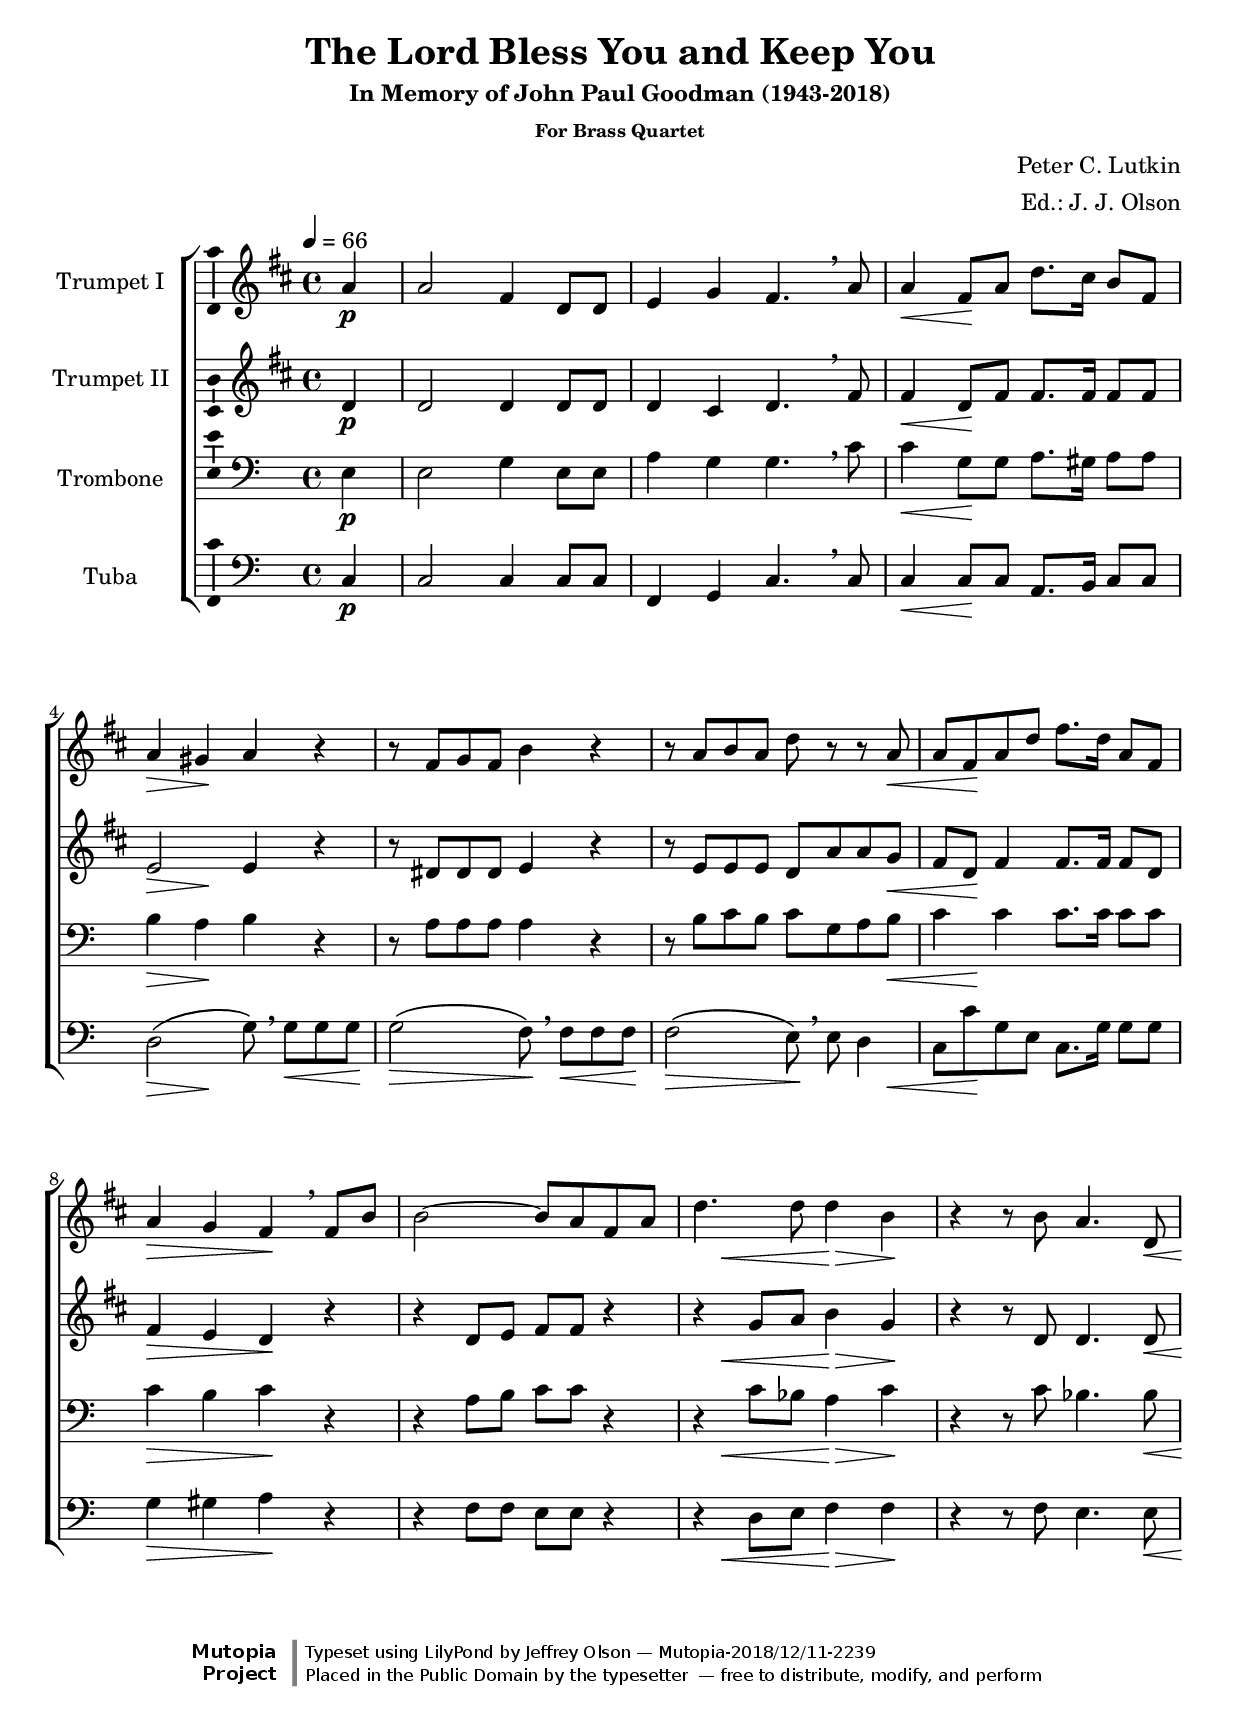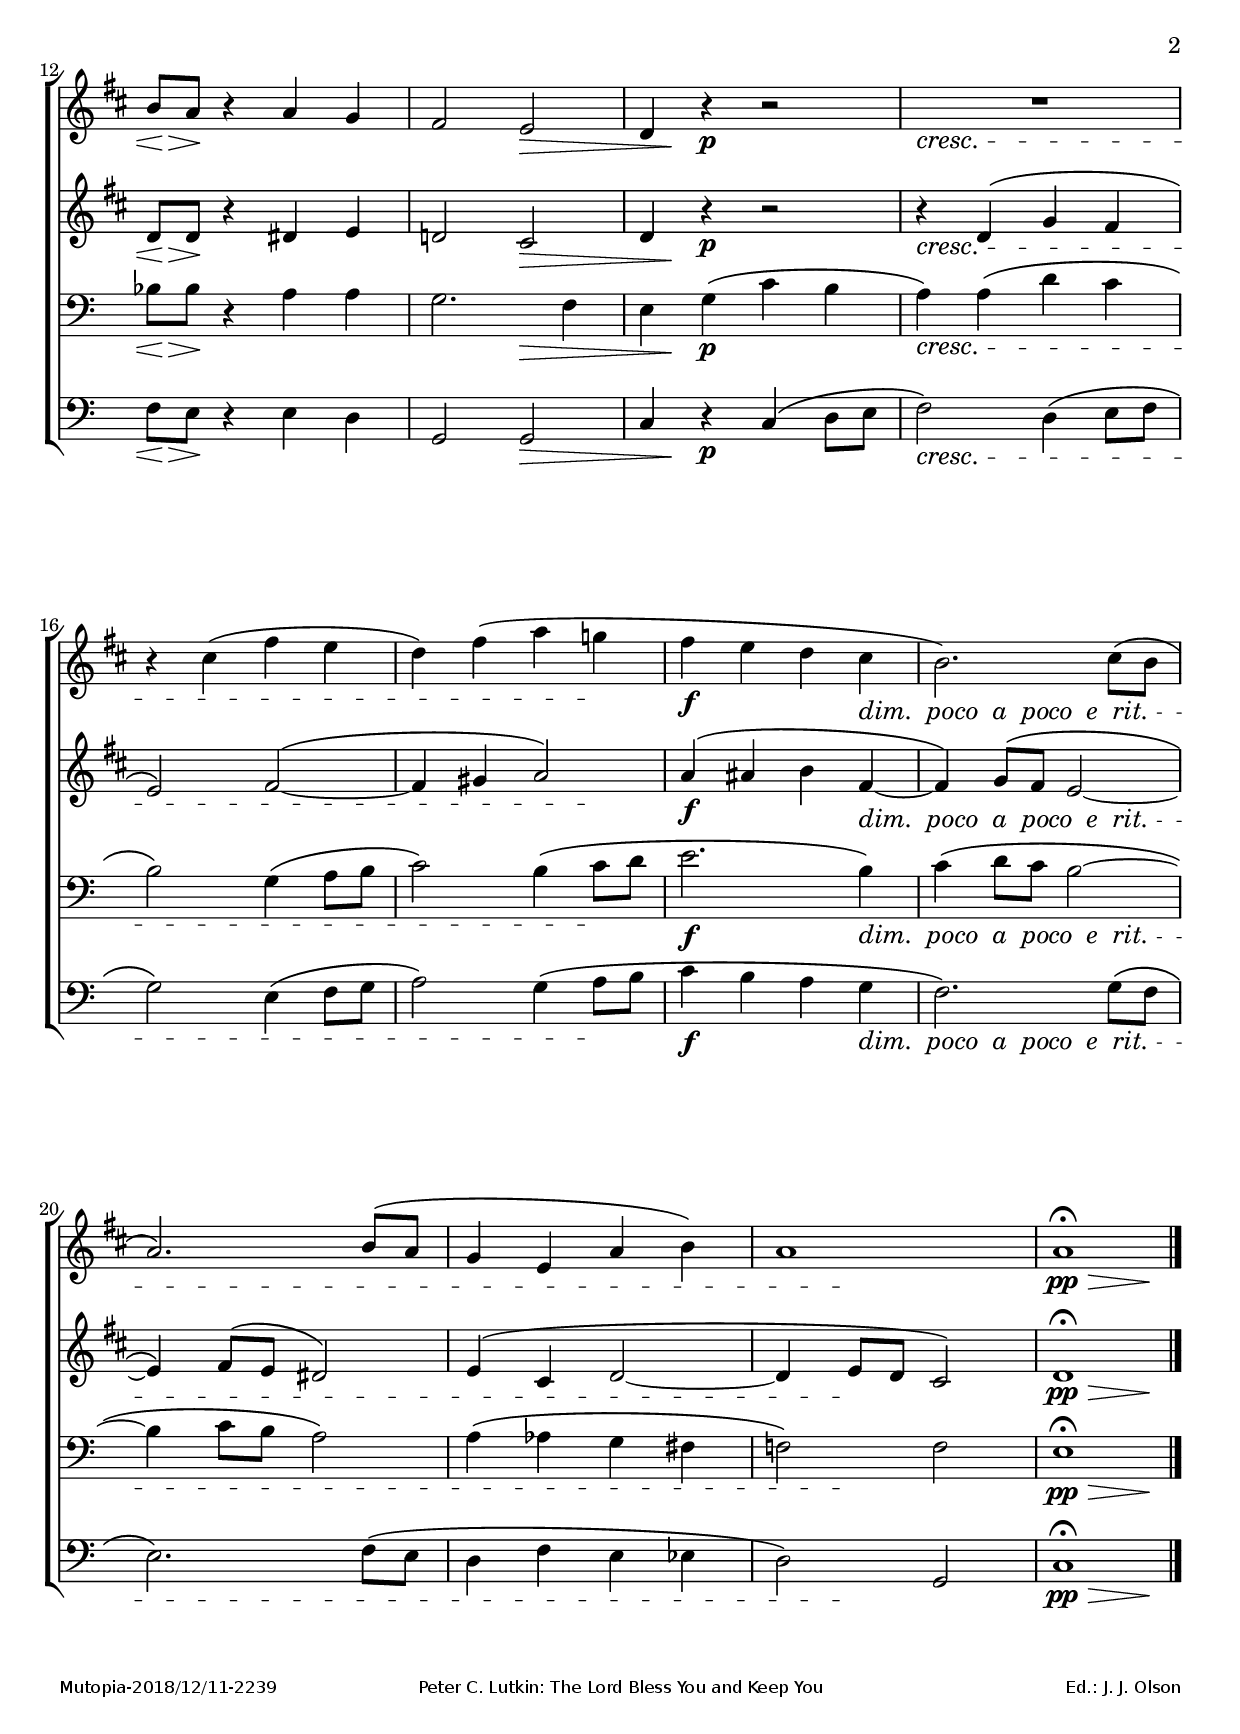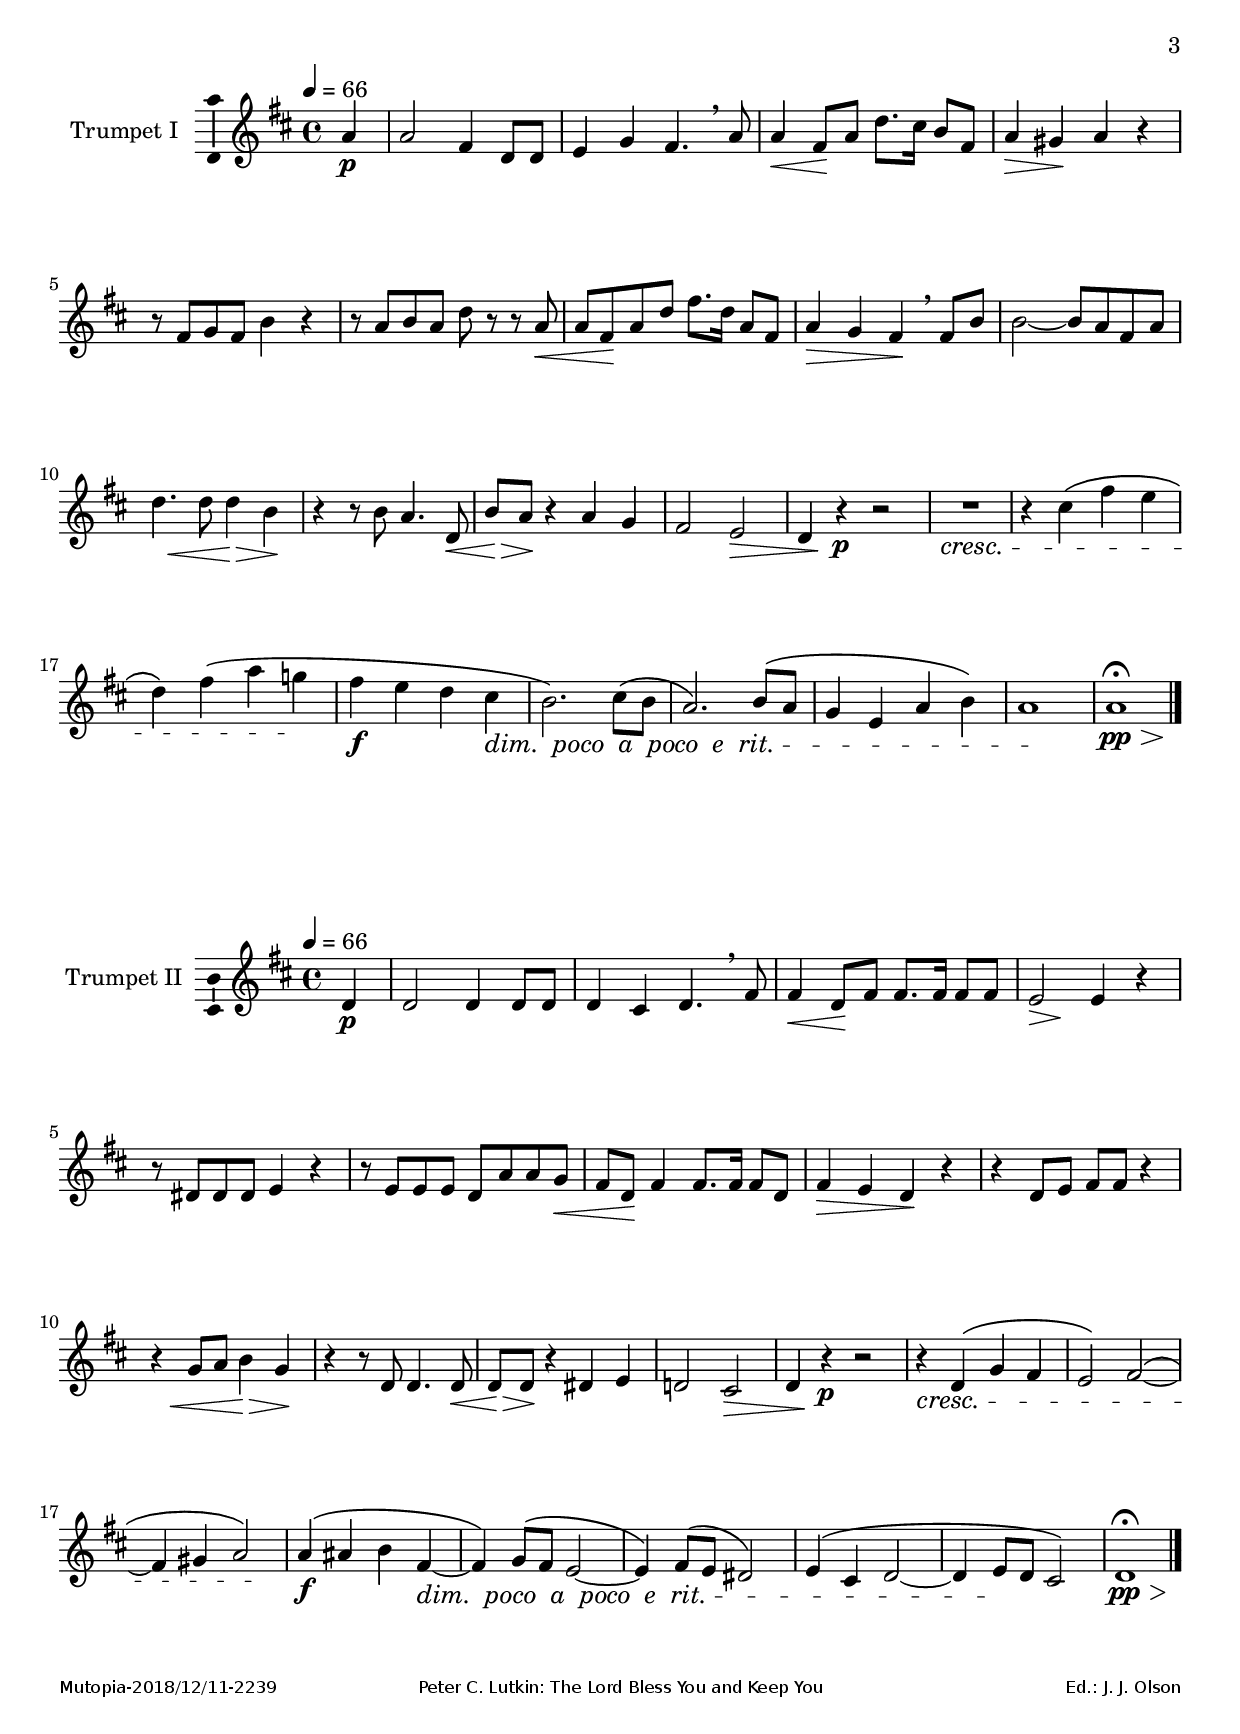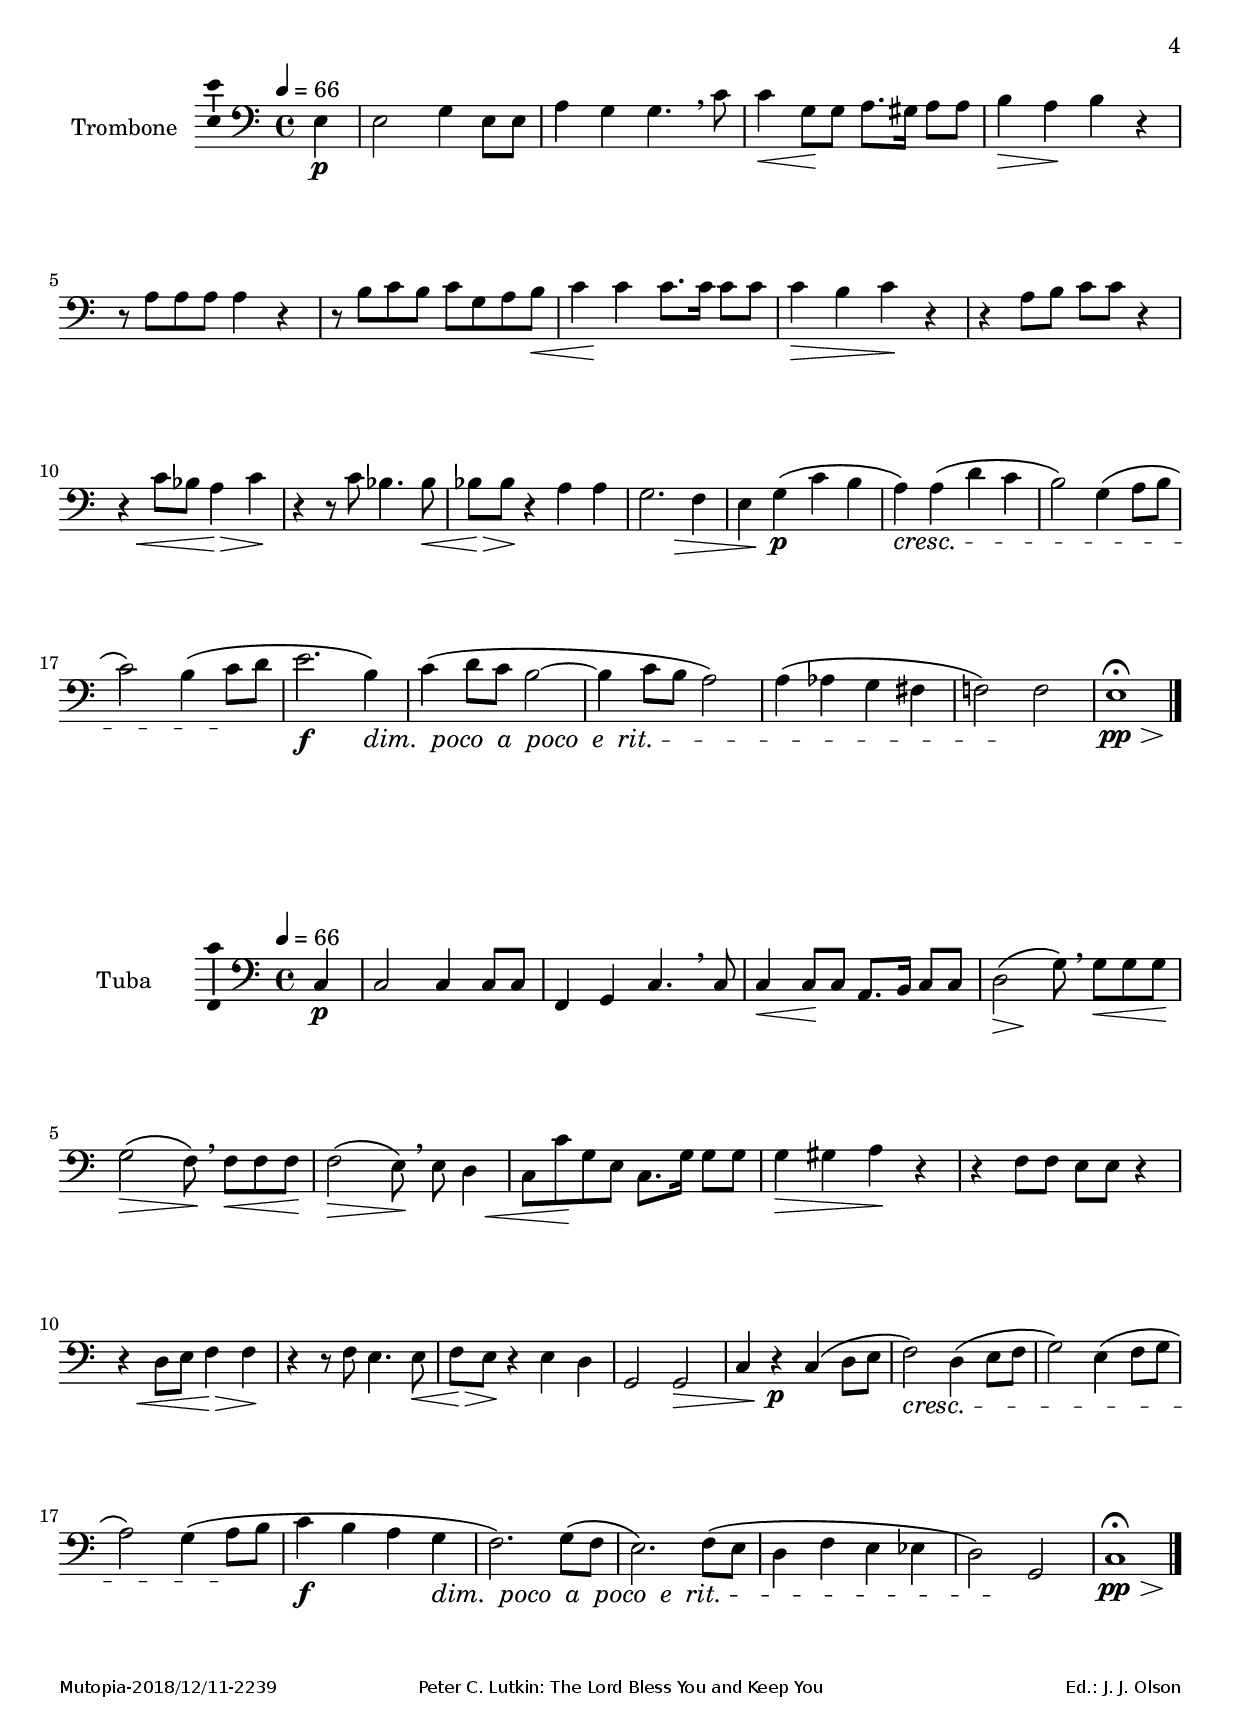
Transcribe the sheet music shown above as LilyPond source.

\version "2.18.2"

\header {
 title = "The Lord Bless You and Keep You"
 subtitle = \markup { \smaller "In Memory of John Paul Goodman (1943-2018)" }
 subsubtitle = \markup { \smaller "For Brass Quartet" }
 composer = "Peter C. Lutkin"
 arranger = "Ed.: J. J. Olson"
 date = "1900"
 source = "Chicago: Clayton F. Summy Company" % IMSLP525535
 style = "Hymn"
 mytagline = ##f

 %            o_
 %       (\___\/_____/)
 %  ~ ~ ~ ~ ~ / ~ ~ ~ ~ ~ ~ ~
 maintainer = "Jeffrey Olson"
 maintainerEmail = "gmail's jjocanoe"
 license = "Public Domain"

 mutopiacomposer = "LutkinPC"
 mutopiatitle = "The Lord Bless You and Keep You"
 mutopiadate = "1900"
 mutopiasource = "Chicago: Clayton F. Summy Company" % IMSLP525535
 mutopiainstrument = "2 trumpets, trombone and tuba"
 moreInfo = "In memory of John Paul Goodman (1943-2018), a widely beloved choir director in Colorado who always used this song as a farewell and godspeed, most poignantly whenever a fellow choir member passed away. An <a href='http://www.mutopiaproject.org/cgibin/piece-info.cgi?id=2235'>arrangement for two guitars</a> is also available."

 comptitle = \markup { \concat { \composer ": " \title } }
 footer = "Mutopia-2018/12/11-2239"
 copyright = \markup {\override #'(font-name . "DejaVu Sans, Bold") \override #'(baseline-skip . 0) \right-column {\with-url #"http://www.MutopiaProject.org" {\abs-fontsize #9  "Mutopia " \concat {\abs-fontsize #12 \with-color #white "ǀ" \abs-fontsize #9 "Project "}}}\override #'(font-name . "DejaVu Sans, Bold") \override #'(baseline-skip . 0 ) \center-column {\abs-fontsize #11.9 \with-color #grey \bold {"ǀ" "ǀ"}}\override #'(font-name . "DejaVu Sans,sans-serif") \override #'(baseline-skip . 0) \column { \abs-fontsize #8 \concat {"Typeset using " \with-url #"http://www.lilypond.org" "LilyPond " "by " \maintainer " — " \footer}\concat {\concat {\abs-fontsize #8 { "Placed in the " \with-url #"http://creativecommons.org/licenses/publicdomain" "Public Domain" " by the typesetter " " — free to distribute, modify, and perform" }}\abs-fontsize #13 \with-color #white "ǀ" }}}
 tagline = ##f
 myfoot = \markup{ \override #'(font-name . "DejaVu Sans,sans-serif") \column { \vspace #2 \abs-fontsize #8 \fill-line { \line { \footer } \line { \comptitle } \line { \arranger } } } }
}


\paper{
  %page-count = #6
  %#(set-paper-size "a4")      %uncomment to test specific paper size
  %#(set-paper-size "letter")  %uncomment to test specific paper size
  indent = \indent + 8\mm
  top-margin = 8\mm
  bottom-margin = 8\mm
  ragged-last-bottom = ##f
  print-first-page-number = ##f
  evenHeaderMarkup = \oddHeaderMarkup % so all page numbers to right
  oddFooterMarkup = \markup { \column {
      \fill-line { \on-the-fly #first-page \column { \vspace #2 \fromproperty #'header:copyright } }
      \fill-line { \on-the-fly #not-first-page \fromproperty #'header:myfoot }
    }
  }
  evenFooterMarkup = \oddFooterMarkup
}



% function to color notes that are near or out of range
#(define (color-pitch-range grob max-pitch hi-pitch lo-pitch min-pitch)
  (let ((pitch (ly:event-property (event-cause grob) 'pitch) ))
    (if pitch
      (if (ly:pitch<? max-pitch pitch) (x11-color 'red)
        (if (ly:pitch<? pitch min-pitch) (x11-color 'blue)
          (if (ly:pitch<? hi-pitch pitch) (x11-color 'orange)
            (if (ly:pitch<? pitch lo-pitch) (x11-color 'green)
) ) ) ) ) ) )

% pitch limits for brass quartet
% absolute max and min attainable
% comfortably attainable hi and lo

#(define (trumpet-Bb-pitch-range grob)
   (let ((max-pitch (ly:make-pitch  2 3 SHARP  ) )  ; F#6
         (hi-pitch  (ly:make-pitch  1 6 FLAT   ) )  ; Bb5
         (lo-pitch  (ly:make-pitch -1 2 NATURAL) )  ; E3
         (min-pitch (ly:make-pitch -1 2 NATURAL) )) ; E3
     (color-pitch-range grob max-pitch hi-pitch lo-pitch min-pitch)))

#(define (trombone-Bb-pitch-range grob)
   (let ((max-pitch (ly:make-pitch  1 1 NATURAL) )  ; D5
         (hi-pitch  (ly:make-pitch  0 3 NATURAL) )  ; F4
         (lo-pitch  (ly:make-pitch -2 6 FLAT   ) )  ; Bb2
         (min-pitch (ly:make-pitch -2 6 FLAT   ) )) ; Bb2
     (color-pitch-range grob max-pitch hi-pitch lo-pitch min-pitch)))

#(define (tuba-F-pitch-range grob)
   (let ((max-pitch (ly:make-pitch  0 5 NATURAL) )  ; A4
         (hi-pitch  (ly:make-pitch  0 3 NATURAL) )  ; F4
         (lo-pitch  (ly:make-pitch -3 6 NATURAL) )  ; B1
         (min-pitch (ly:make-pitch -3 3 NATURAL) )) ; F1
     (color-pitch-range grob max-pitch hi-pitch lo-pitch min-pitch)))

% tempo/dynamics
acl = _\markup { \smaller \italic "accel." }
rit = _\markup { \smaller \italic "rit." }
dim = _\markup { \smaller \italic "dim." }
crc = _\markup { \smaller \italic "cresc." }
dol = ^\markup { \center-align \smaller \italic "dolce" }
dcf = _\markup { \smaller \italic "D.C." }
fin = _\markup { \smaller \italic "Fin" }
pco = _\markup { \smaller \italic "poco" }
ahh = _\markup { \smaller \italic "a" }
ehh = _\markup { \smaller \italic "e" }

global = {
  \key c \major
  \time 4/4
  \tempo 4=66
}


soprano = \transpose c d {
  \transposition bes
  \global
  \partial 4 { g'4 } | %0
  g'2 e'4 c'8 c' | %1
  d'4 f' e'4. \breathe g'8 | %2
  g'4 e'8 g' c''8. b'16 a'8 e' | %3
  g'4 fis' g' r | %4

  r8 e' f' e' a'4 r | %5
  r8 g' a' g' c'' r r g' | %6
  g'8 e' g' c'' e''8. c''16 g'8 e' | %7
  g'4 f' e' \breathe e'8 a' | %8
  a'2~ a'8 g' e' g' | %9
  c''4. c''8 c''4 a' | %10
  r4 r8 a' g'4. c'8 | %11
  a'8 g' r4 g' f' | %12
  e'2 d' | %13

  c'4 r r2 | %14
  R1 | %15
  r4 b'\( e'' d'' | %16
  c''4\) e''\( g'' f''! | %17
  e''4 d'' c'' b' | %18
  a'2.\) b'8\( a' | %19
  g'2.\) a'8\( g' | %20
  f'4 d' g' a'\) | %21
  g'1 | %22
  g'1\fermata | %23
  \bar "|."

}

alto = \transpose c d {
  \transposition bes
  \global
  \partial 4 { c'4 } | %0
  c'2 c'4 c'8 c' | %1
  c'4 b c'4. \breathe e'8 | %2
  e'4 c'8 e' e'8. e'16 e'8 e' | %3
  d'2 d'4 r | %4

  r8 cis' cis' cis' d'4 r | %5
  r8 d' d' d' c' g' g' f' | %6
  e'8 c' e'4 e'8. e'16 e'8 c' | %7
  e'4 d' c' r | %8
  r4 c'8 d' e' e' r4 | %9
  r4 f'8 g' a'4 f' | %10
  r4 r8 c'8 c'4. c'8 | %11
  c'8 c' r4 cis' d' | %12
  c'!2 b | %13

  c'4 r r2 | %14
  r4 c'^\( f' e' | %15
  d'2\) e'~^\( | %16
  e'4 fis' g'2\) | %17
  g'4\( gis' a' e'~ | %18
  e'4\) f'8^\( e' d'2~ | %19
  d'4\) e'8^\( d' cis'2\) | %20
  d'4^\( b c'2~ | %21
  c'4 d'8 c' b2\) | %22
  c'1\fermata | %23
  \bar "|."
}

tenor = \transpose c c {
  \global
  \clef "bass"
  \partial 4 { e4 } | %0
  e2 g4 e8 e | %1
  a4 g g4. \breathe c'8 | %2
  c'4 g8 g a8. gis16 a8 a | %3
  b4 a b r | %4

  r8 a a a a4 r | %5
  r8 b c' b c' g a b | %6
  c'4 c' c'8. c'16 c'8 c' | %7
  c'4 b c' r | %8
  r4 a8 b c' c' r4 | %9
  r4 c'8 bes a4 c' | %10
  r4 r8 c' bes4. bes8 | %11
  bes8 bes r4 a a | %12
  g2. f4 | %13

  e4 g\( c' b | %14
  a4\) a\( d' c' | %15
  b2\) g4\( a8 b | %16
  c'2\) b4\( c'8 d' | %17
  e'2. b4\) | %18
  c'4\( d'8 c' b2~ | %19
  b4 c'8 b a2\) | %20
  a4\( aes g fis | %21
  f!2\) f | %22
  e1\fermata | %23
  \bar "|."

}

bass = \transpose c c {
  \global
  \clef "bass"
  \partial 4 { c4 } | %0
  c2 c4 c8 c | %1
  f,4 g, c4. \breathe c8 | %2
  c4 c8 c a,8. b,16 c8 c | %3
  d2\( g8\) \breathe g\< g g\! | %4

  g2\(\> f8\)\! \breathe f\< f f\! | %5
  f2\(\> e8\)\! \breathe e d4 | %6
  c8 c' g e c8. g16 g8 g | %7
  g4 gis a r | %8
  r4 f8 f e e r4 | %9
  r4 d8 e f4 f | %10
  r4 r8 f8 e4. e8 | %11
  f8 e r4 e4 d | %12
  g,2 g, | %13

  c4 r c\( d8 e | %14
  f2\) d4\( e8 f | %15
  g2\) e4\( f8 g | %16
  a2\) g4\( a8 b | %17
  c'4 b a g | %18
  f2.\) g8\( f | %19
  e2.\) f8\( e | %20
  d4 f e es | %21
  d2\) g, | %22
  c1\fermata | %23
  \bar "|."

}

% layout control for brass quartet score
pageQuartet = {
  \partial 4 { s4 } | %0
  s1 %1
  s1 %2
  s1 %3
  \break
  s1 %4
  s1 %5
  s1 %6
  s1 %7
  \break
  s1 %8
  s1 %9
  s1 %10
  s1 %11
  \break
  s1 %12
  s1 %13
  s1 %14
  s1 %15
  \break
  s1 %16
  s1 %17
  s1 %18
  s1 %19
  \break
  s1 %20
  s1 %21
  s1 %22
  s1 %23
  \pageBreak
}

% layout control for individual parts
pageParts = {
  \partial 4 { s4 } | %0
  s1 %1
  s1 %2
  s1 %3
  s1 %4
  \break
  s1 %5
  s1 %6
  s1 %7
  s1 %8
  s1 %9
  \break
  s1 %10
  s1 %11
  s1 %12
  s1 %13
  s1 %14
  s1 %15
  s1 %16
  \break
  s1 %17
  s1 %18
  s1 %19
  s1 %20
  s1 %21
  s1 %22
  s1 %23
}

dimpoco =
#(make-music 'DecrescendoEvent
             'span-direction START
             'span-type 'text
             'span-text "dim.  poco  a  poco  e  rit.")

% common dynamics
crescendi = {
  \partial 4 { s4\p } | %0
  s4 s4 s4 s4 %1
  s4 s4 s4 s4 %2
  s4\< s8\! s8 s4 s4 %3
  s4\> s4\! s4 s4 %4
  s4 s4 s4 s4 %5
  s4 s4 s4 s8 s8\< %6
  s8 s8\! s4 s4 s4 %7
  s4\> s4 s4\! s4 %8
  s4 s4 s4 s4 %9
  s8 s8\< s4 s4\> s4\! %10
  s4 s4 s4 s8 s8\< %11
  s16 s16\> s8\! s8 s8 s4 s4 %12
  s4 s4 s4\> s4 %13
  s8 s8\! s4\p s4 s4 %14
  s4\cresc s4 s4 s4 %15
  s4 s4 s4 s4 %16
  s4 s4 s4 s4\! %17
  s4\f s4 s4 s4\dimpoco %18
  s4 s4 s4 s4 %19
  s4 s4 s4 s4 %20
  s4 s4 s4 s4 %21
  s4 s4\! s4 s4 %22
  s4\pp\> s4 s4 s4\! %23
}

% a tempo track to control midi
tempO = {
  \partial 4 { \tempo 4=75 s4 } | %0
  \tempo 4=75 s4  \tempo 4=74 s4  \tempo 4=73 s4  \tempo 4=73 s4 %1
  \tempo 4=72 s4  \tempo 4=70 s4  \tempo 4=65 s4  \tempo 4=70 s4 %2
  \tempo 4=69 s4  \tempo 4=71 s4  \tempo 4=72 s4  \tempo 4=72 s4 %3
  \tempo 4=72 s4  \tempo 4=72 s4  \tempo 4=71 s4  \tempo 4=69 s4 %4
  \tempo 4=68 s4  \tempo 4=68 s4  \tempo 4=66 s4  \tempo 4=66 s4 %5
  \tempo 4=66 s4  \tempo 4=65 s4  \tempo 4=65 s4  \tempo 4=65 s4 %6
  \tempo 4=67 s4  \tempo 4=69 s4  \tempo 4=65 s4  \tempo 4=64 s4 %7
  \tempo 4=63 s4  \tempo 4=62 s4  \tempo 4=62 s4  \tempo 4=61 s4 %8
  \tempo 4=61 s4  \tempo 4=62 s4  \tempo 4=67 s4  \tempo 4=69 s4 %9
  \tempo 4=62 s4  \tempo 4=61 s4  \tempo 4=60 s4  \tempo 4=61 s4 %10
  \tempo 4=61 s4  \tempo 4=63 s4  \tempo 4=62 s4  \tempo 4=63 s4 %11
  \tempo 4=63 s4  \tempo 4=63 s4  \tempo 4=62 s4  \tempo 4=62 s4 %12
  \tempo 4=62 s4  \tempo 4=63 s4  \tempo 4=63 s4  \tempo 4=64 s4 %13
  \tempo 4=64 s4  \tempo 4=65 s4  \tempo 4=65 s4  \tempo 4=66 s4 %14
  \tempo 4=68 s4  \tempo 4=68 s4  \tempo 4=69 s4  \tempo 4=70 s4 %15
  \tempo 4=71 s4  \tempo 4=71 s4  \tempo 4=72 s4  \tempo 4=72 s4 %16
  \tempo 4=74 s4  \tempo 4=73 s4  \tempo 4=73 s4  \tempo 4=73 s4 %17
  \tempo 4=73 s4  \tempo 4=71 s4  \tempo 4=70 s4  \tempo 4=69 s4 %18
  \tempo 4=66 s4  \tempo 4=65 s4  \tempo 4=65 s4  \tempo 4=65 s4 %19
  \tempo 4=62 s4  \tempo 4=62 s4  \tempo 4=62 s4  \tempo 4=63 s4 %20
  \tempo 4=62 s4  \tempo 4=62 s4  \tempo 4=60 s4  \tempo 4=60 s4 %21
  \tempo 4=52 s4  \tempo 4=55 s4  \tempo 4=56 s4  \tempo 4=56 s4 %22
  \tempo 4=56 s4  \tempo 4=57 s4  \tempo 4=59 s4  \tempo 4=60 s4 %23
}


% for layout of quartet without midi
\score {
  \new ChoirStaff <<
    \new Staff \with {
      instrumentName = \markup{ "Trumpet I" }
    } {
      \override Staff.NoteHead.color = #trumpet-Bb-pitch-range
      <<
        \new Voice = "soprano" \with { \consists "Ambitus_engraver" } { \soprano }
        \pageQuartet
        \crescendi
      >>
    }
    \new Staff \with {
      instrumentName = \markup{ "Trumpet II" }
    } {
      \override Staff.NoteHead.color = #trumpet-Bb-pitch-range
      <<
        \new Voice = "alto" \with { \consists "Ambitus_engraver" } { \alto }
        \crescendi
      >>
    }
    \new Staff \with {
      instrumentName = \markup{ "Trombone" }
    } {
      \override Staff.NoteHead.color = #trombone-Bb-pitch-range
      <<
        \new Voice = "tenor" \with { \consists "Ambitus_engraver" } { \tenor }
        \crescendi
      >>
    }
    \new Staff \with {
      instrumentName = \markup{ "Tuba" }
    } {
      \override Staff.NoteHead.color = #tuba-F-pitch-range
      <<
        \new Voice = "bass" \with { \consists "Ambitus_engraver" } { \bass }
        \crescendi
      >>
    }
  >>
  \layout { }
}


% for tempo controlled midi of quartet
\score {
  \new ChoirStaff <<
    \new Staff \with {
      midiInstrument = "trumpet"
    } {
      <<
        { \soprano }
        { \tempO }
      >>
    }
    \new Staff \with {
      midiInstrument = "trumpet"
    } {
      <<
        { \alto }
      >>
    }
    \new Staff \with {
      midiInstrument = "trombone"
    } {
      <<
        { \tenor }
      >>
    }
    \new Staff \with {
      midiInstrument = "tuba"
    } {
      <<
        { \bass }
      >>
    }
  >>
  \midi { }
}


\score {
  \new Staff \with {
    instrumentName = \markup{ "Trumpet I" }
  } {
    %\override Staff.NoteHead.color = #trumpet-Bb-pitch-range
    <<
      \new Voice = "soprano" \with { \consists "Ambitus_engraver" } { \soprano }
      { \pageParts }
      { \crescendi }
    >>
  }
  \layout { }
}


\score {
  \new Staff \with {
    instrumentName = \markup{ "Trumpet II" }
  } {
    %\override Staff.NoteHead.color = #trumpet-Bb-pitch-range
    <<
      \new Voice = "alto" \with { \consists "Ambitus_engraver" } { \alto }
      { \pageParts }
      { \crescendi }
    >>
  }
  \layout { }
}


\score {
  \new Staff \with {
    instrumentName = \markup{ "Trombone" }
  } {
    %\override Staff.NoteHead.color = #trombone-Bb-pitch-range
    <<
      \new Voice = "tenor" \with { \consists "Ambitus_engraver" } { \tenor }
      { \pageParts }
      { \crescendi }
    >>
  }
  \layout { }
}


\score {
  \new Staff \with {
    instrumentName = \markup{ "Tuba" }
  } {
    %\override Staff.NoteHead.color = #tuba-F-pitch-range
    <<
      \new Voice = "bass" \with { \consists "Ambitus_engraver" } { \bass }
      { \pageParts }
      { \crescendi }
    >>
  }
  \layout { }
}
